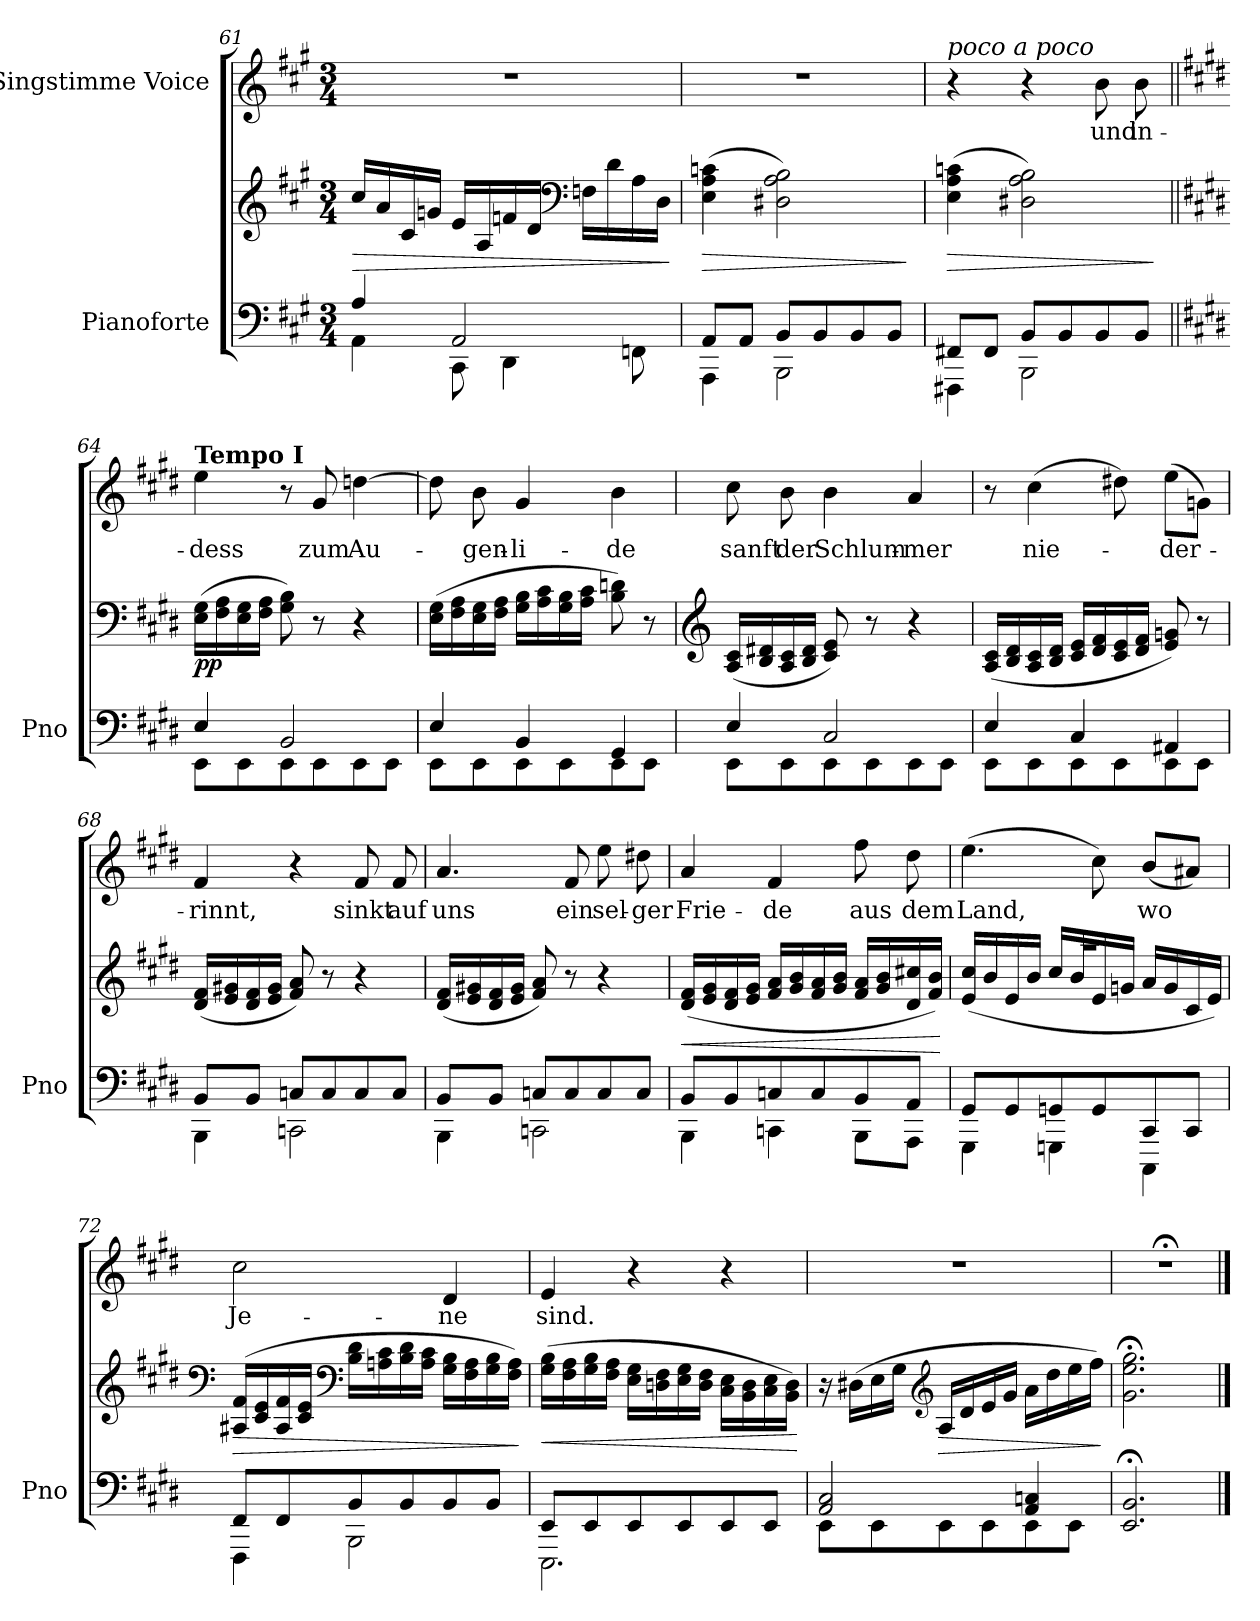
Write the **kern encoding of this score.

**kern	**kern	**dynam	**kern	**text
*part2	*part2	*part2	*part1	*part1
*staff3	*staff2	*staff2/3	*staff1	*staff1
*I"Pianoforte	*	*	*I"Singstimme Voice	*
*I'Pno	*	*	*	*
*clefF4	*clefG2	*	*clefG2	*
*k[f#c#g#]	*k[f#c#g#]	*	*k[f#c#g#]	*
*M3/4	*M3/4	*	*M3/4	*
=61	=61	=61	=61	=61
*^	*	*	*	*
!	!	!	!LO:HP:b	!	!
4A/	4AA\	16cc#/LL	>	2.r	.
.	.	16a/	.	.	.
.	.	16c#/	.	.	.
.	.	16gn/JJ	.	.	.
2AA/	8CC#\	16e/LL	.	.	.
.	.	16A/	.	.	.
.	4DD\	16fn/	.	.	.
.	.	16d/JJ	.	.	.
*	*	*clefF4	*	*	*
.	.	16Fn\LL	.	.	.
.	.	16d\	.	.	.
.	8FFn\	16A\	.	.	.
.	.	16D\JJ	.	.	.
*v	*v	*	*	*	*
.	.	]	.	.
=62	=62	=62	=62	=62
*^	*	*	*	*
!	!	!	!LO:HP:b	!	!
8AA/L	4AAA\	(4E\ 4A\ 4cn\	>	2.r	.
8AA/J	.	.	.	.	.
8BB/L	2BBB\	2D#X\ 2A\ 2B\)	.	.	.
8BB/	.	.	.	.	.
8BB/	.	.	.	.	.
8BB/J	.	.	.	.	.
*v	*v	*	*	*	*
.	.	]	.	.
=63	=63	=63	=63	=63
*^	*	*	*	*
!	!	!	!	!LO:TX:i:t=poco a poco	!
!	!	!	!LO:HP:b	!	!
8FF#X/L	4FFF#X\	(4E\ 4A\ 4cn\	>	4r	.
8FF#/J	.	.	.	.	.
8BB/L	2BBB\	2D#X\ 2A\ 2B\)	.	4r	.
8BB/	.	.	.	.	.
8BB/	.	.	.	8b\	und
8BB/J	.	.	.	8b\	in-
*v	*v	*	*	*	*
.	.	]	.	.
=64||	=64||	=64||	=64||	=64||
*k[f#c#g#d#]	*k[f#c#g#d#]	*	*k[f#c#g#d#]	*
*^	*	*	*	*
!	!	!	!	!LO:TX:a:B:t=Tempo I	!
!	!	!	!LO:DY:b	!	!
4E/	8EE\L	(16E\ 16G#\LL	pp	4ee\	-dess
.	.	16F#\ 16A\	.	.	.
.	8EE\	16E\ 16G#\	.	.	.
.	.	16F#\ 16A\JJ	.	.	.
2BB/	8EE\	8G#\ 8B\)	.	8r	.
.	8EE\	8r	.	8g#/	zum
.	8EE\	4r	.	[4ddn\	Au-
.	8EE\J	.	.	.	.
=65	=65	=65	=65	=65	=65
4E/	8EE\L	(16E\ 16G#\LL	.	8dd\]	.
.	.	16F#\ 16A\	.	.	.
.	8EE\	16E\ 16G#\	.	8b\	gen-
.	.	16F#\ 16A\JJ	.	.	.
4BB/	8EE\	16G#\ 16B\LL	.	4g#/	-li-
.	.	16A\ 16c#\	.	.	.
.	8EE\	16G#\ 16B\	.	.	.
.	.	16A\ 16c#\JJ	.	.	.
4GG#/	8EE\	8B\ 8dn\)	.	4b\	-de
.	8EE\J	8r	.	.	.
=66	=66	=66	=66	=66	=66
*	*	*clefG2	*	*	*
4E/	8EE\L	(16A/ 16c#/LL	.	8cc#\	sanft
.	.	16B/ 16d#X/	.	.	.
.	8EE\	16A/ 16c#/	.	8b\	der
.	.	16B/ 16d#/JJ	.	.	.
2C#/	8EE\	8c#/ 8e/)	.	4b\	Schlum-
.	8EE\	8r	.	.	.
.	8EE\	4r	.	4a/	-mer
.	8EE\J	.	.	.	.
=67	=67	=67	=67	=67	=67
4E/	8EE\L	(16A/ 16c#/LL	.	8r	.
.	.	16B/ 16d#/	.	.	.
.	8EE\	16A/ 16c#/	.	(4cc#\	nie-
.	.	16B/ 16d#/JJ	.	.	.
4C#/	8EE\	16c#/ 16e/LL	.	.	.
.	.	16d#/ 16f#/	.	.	.
.	8EE\	16c#/ 16e/	.	8dd#X\)	.
.	.	16d#/ 16f#/JJ	.	.	.
4AA#X/	8EE\	8e/ 8gn/)	.	(8ee\L	der-
.	8EE\J	8r	.	8gn\J)	.
=68	=68	=68	=68	=68	=68
8BB/L	4BBB\	(16d#/ 16f#/LL	.	4f#/	rinnt,
.	.	16e/ 16g#X/	.	.	.
8BB/J	.	16d#/ 16f#/	.	.	.
.	.	16e/ 16g#/JJ	.	.	.
8Cn/L	2CCn\	8f#/ 8a/)	.	4r	.
8C/	.	8r	.	.	.
8C/	.	4r	.	8f#/	sinkt
8C/J	.	.	.	8f#/	auf
=69	=69	=69	=69	=69	=69
8BB/L	4BBB\	(16d#/ 16f#/LL	.	4.a/	uns
.	.	16e/ 16g#X/	.	.	.
8BB/J	.	16d#/ 16f#/	.	.	.
.	.	16e/ 16g#/JJ	.	.	.
8Cn/L	2CCn\	8f#/ 8a/)	.	.	.
8C/	.	8r	.	8f#/	ein
8C/	.	4r	.	8ee\	sel-
8C/J	.	.	.	8dd#X\	-ger
=70	=70	=70	=70	=70	=70
!	!	!	!LO:HP:b	!	!
8BB/L	4BBB\	(16d#/ 16f#/LL	<	4a/	Frie-
.	.	16e/ 16g#/	.	.	.
8BB/	.	16d#/ 16f#/	.	.	.
.	.	16e/ 16g#/JJ	.	.	.
8Cn/	4CCn\	16f#/ 16a/LL	.	4f#/	-de
.	.	16g#/ 16b/	.	.	.
8C/	.	16f#/ 16a/	.	.	.
.	.	16g#/ 16b/JJ	.	.	.
8BB/	8BBB\L	16f#/ 16a/LL	.	8ff#\	aus
.	.	16g#/ 16b/	.	.	.
8AA/J	8AAA\J	16d#/ 16cc#X/	.	8dd#\	dem
.	.	16f#/ 16b/JJ)	.	.	.
*v	*v	*	*	*	*
.	.	[	.	.
=71	=71	=71	=71	=71
*^	*^	*	*	*
8GG#/L	4GGG#\	2.r	(16e/ 16cc#/LL	.	(4.ee\	Land,
.	.	.	16b/	.	.	.
8GG#/	.	.	16e/	.	.	.
.	.	.	16b/JJ	.	.	.
8GGn/	4GGGn\	.	16cc#/LL	.	.	.
.	.	.	16b/	.	.	.
8GG/	.	.	16e/	.	8cc#\)	.
.	.	.	16gn/JJ	.	.	.
8CC#/	4CCC#\	.	16a/LL	.	(8b/L	wo
.	.	.	16g/	.	.	.
8CC#/J	.	.	16c#/	.	8a#X/J)	.
.	.	.	16e/JJ)	.	.	.
=72	=72	=72	=72	=72	=72	=72
!	!	!	!	!LO:HP:b	!	!
*	*	*v	*v	*	*	*
8FF#/L	4FFF#\	(16A#X/ 16f#/LL	>	2cc#\	Je-
.	.	16c#/ 16e/	.	.	.
8FF#/	.	16A#/ 16f#/	.	.	.
.	.	16c#/ 16e/JJ	.	.	.
*	*	*clefF4	*	*	*
8BB/	2BBB\	16B\ 16d#\LL	.	.	.
.	.	16An\ 16c#\	.	.	.
8BB/	.	16B\ 16d#\	.	.	.
.	.	16A\ 16c#\JJ	.	.	.
8BB/	.	16G#\ 16B\LL	.	4d#/	-ne
.	.	16F#\ 16A\	.	.	.
8BB/J	.	16G#\ 16B\	.	.	.
.	.	16F#\ 16A\JJ)	.	.	.
*v	*v	*	*	*	*
.	.	]	.	.
=73	=73	=73	=73	=73
*^	*	*	*	*
!	!	!	!LO:HP:b	!	!
8EE/L	2.EEE\	(16G#\ 16B\LL	<	4e/	sind.
.	.	16F#\ 16A\	.	.	.
8EE/	.	16G#\ 16B\	.	.	.
.	.	16F#\ 16A\JJ	.	.	.
8EE/	.	16E\ 16G#\LL	.	4r	.
.	.	16Dn\ 16F#\	.	.	.
8EE/	.	16E\ 16G#\	.	.	.
.	.	16D\ 16F#\JJ	.	.	.
8EE/	.	16C#\ 16E\LL	.	4r	.
.	.	16BB\ 16D\	.	.	.
8EE/J	.	16C#\ 16E\	.	.	.
.	.	16BB\ 16D\JJ)	.	.	.
*v	*v	*	*	*	*
.	.	[	.	.
=74	=74	=74	=74	=74
*^	*	*	*	*
2AA/ 2C#/	8EE\L	16r	.	2.r	.
.	.	(16D#X\LL	.	.	.
.	8EE\	16E\	.	.	.
.	.	16G#\JJ	.	.	.
*	*	*clefG2	*	*	*
!	!	!	!LO:HP:b	!	!
.	8EE\	16A/LL	>	.	.
.	.	16d#/	.	.	.
.	8EE\	16e/	.	.	.
.	.	16g#/JJ	.	.	.
4AA/ 4Cn/	8EE\	16a\LL	.	.	.
.	.	16dd#\	.	.	.
.	8EE\J	16ee\	.	.	.
.	.	16ff#\JJ)	.	.	.
*v	*v	*	*	*	*
.	.	]	.	.
=75	=75	=75	=75	=75
2.EE/;< 2.BB/;<	2.g#\;< 2.ee\;< 2.gg#\;<	.	2.r;<	.
==	==	==	==	==
*-	*-	*-	*-	*-
